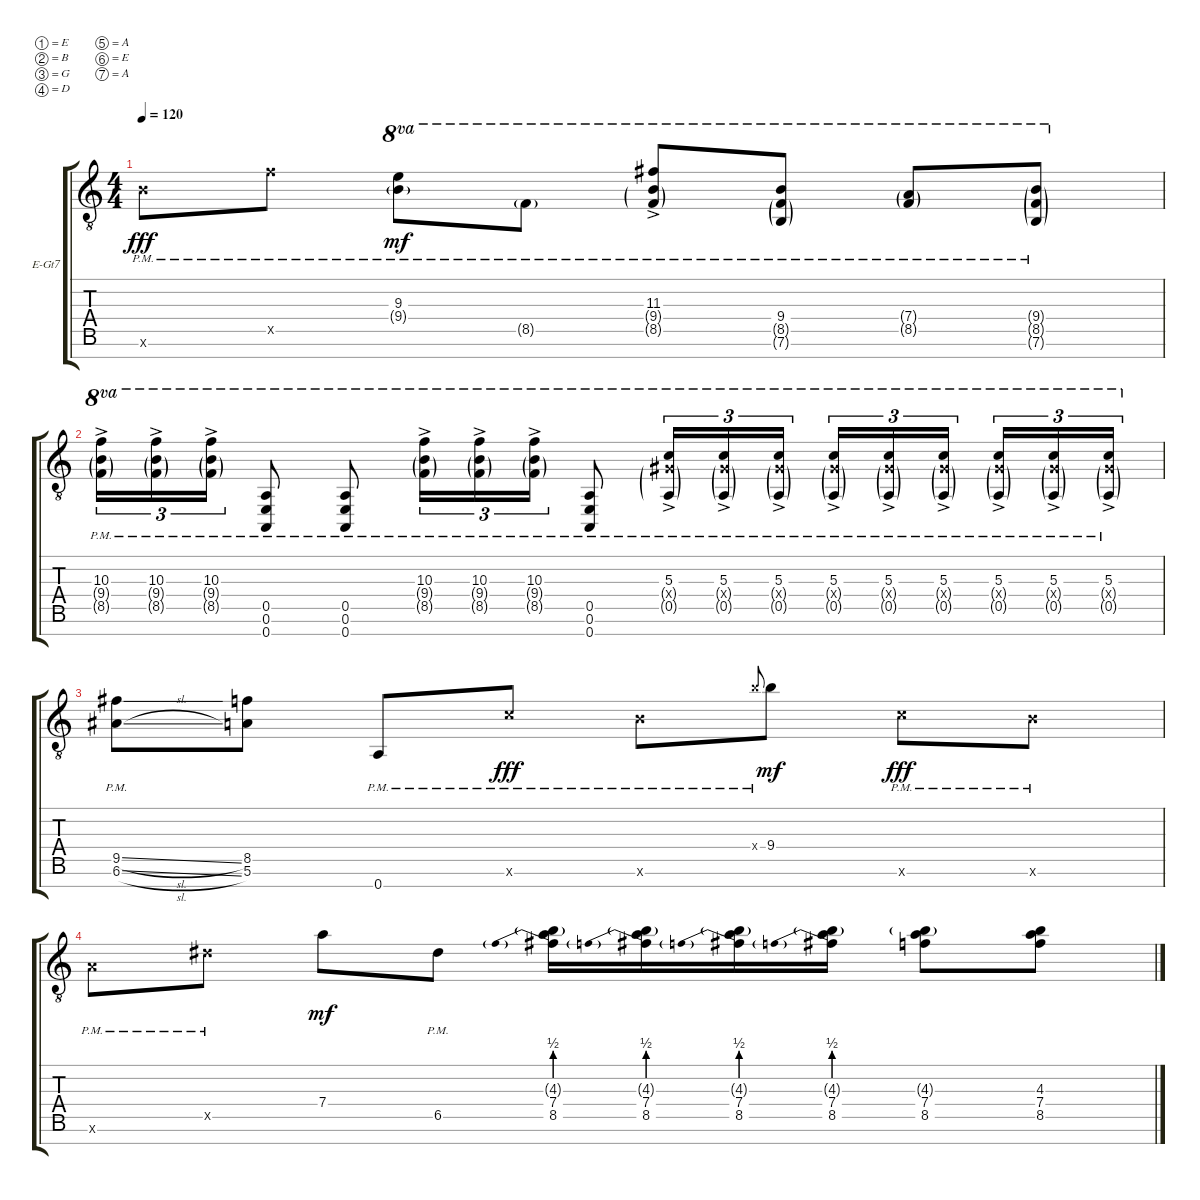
\defaultSystemsLayout 4
\bracketExtendMode groupsimilarinstruments
\firstSystemTrackNameOrientation horizontal
\otherSystemsTrackNameOrientation horizontal
\track ("Electric Guitar" "E-Gt7") {instrument distortionguitar}
\staff {score tabs}
\tuning (E4 B3 G3 D3 A2 E2 A1)
\ts (4 4)
\tempo 120
\clef g2
\ottava 8vb
\ks c
7.6{pm x}.8{dy fff} 8.5{pm x}.8 (9.4{g pm} 9.3{pm}).8{ot 8va dy mf} 8.5{g pm}.8{ot 8va} (11.3{ac pm} 9.4{g pm} 8.5{g pm}).8{ot 8va} (9.4{pm} 8.5{g pm} 7.6{g pm}).8{ot 8va} (8.5{g pm} 7.4{g pm}).8{ot 8va} (8.5{g pm} 9.4{g pm} 7.6{g pm}).8{ot 8va} |
(10.3{ac pm} 9.4{g pm} 8.5{g pm}).16{tu (3 2) ot 8va} (10.3{ac pm} 9.4{g pm} 8.5{g pm}).16{tu (3 2) ot 8va} (10.3{ac pm} 9.4{g pm} 8.5{g pm}).16{tu (3 2) ot 8va} (0.7{pm} 0.6{pm} 0.5{pm}).8{ot 8va} (0.7{pm} 0.6{pm} 0.5{pm}).8{ot 8va} (10.3{ac pm} 9.4{g pm} 8.5{g pm}).16{tu (3 2) ot 8va} (10.3{ac pm} 9.4{g pm} 8.5{g pm}).16{tu (3 2) ot 8va} (10.3{ac pm} 9.4{g pm} 8.5{g pm}).16{tu (3 2) ot 8va} (0.7{pm} 0.6{pm} 0.5{pm}).8{ot 8va} (5.3{ac pm} 6.4{g x} 0.5{g pm}).16{tu (3 2) ot 8va} (5.3{ac pm} 6.4{g x} 0.5{g pm}).16{tu (3 2) ot 8va} (5.3{ac pm} 6.4{g x} 0.5{g pm}).16{tu (3 2) ot 8va} (5.3{ac pm} 6.4{g x} 0.5{g pm}).16{tu (3 2) ot 8va} (5.3{ac pm} 6.4{g x} 0.5{g pm}).16{tu (3 2) ot 8va} (5.3{ac pm} 6.4{g x} 0.5{g pm}).16{tu (3 2) ot 8va} (5.3{ac pm} 6.4{g x} 0.5{g pm}).16{tu (3 2) ot 8va} (5.3{ac pm} 6.4{g x} 0.5{g pm}).16{tu (3 2) ot 8va} (5.3{ac pm} 6.4{g x} 0.5{g pm}).16{tu (3 2) ot 8va} |
(9.5{sl pm} 6.6{sl pm}).8 (8.5 5.6).8 0.7{pm}.8 8.6{pm x}.8{dy fff} 7.6{pm x}.8 9.4{pm x}.8{gr onbeat} 9.4.8{dy mf} 8.6{pm x}.8{dy fff} 7.6{pm x}.8 |
5.6{pm x}.8 6.5{pm x}.8 7.4.8{dy mf} 6.5{pm}.8 (8.5{be (prebend 0 2 60 2)} 7.4 4.3{g}).16 (8.5{be (prebend 0 2 60 2)} 7.4 4.3{g}).16 (8.5{be (prebend 0 2 60 2)} 7.4 4.3{g}).16 (8.5{be (prebend 0 2 60 2)} 7.4 4.3{g}).16 (8.5 7.4 4.3{g}).8 (8.5 7.4 4.3).8
